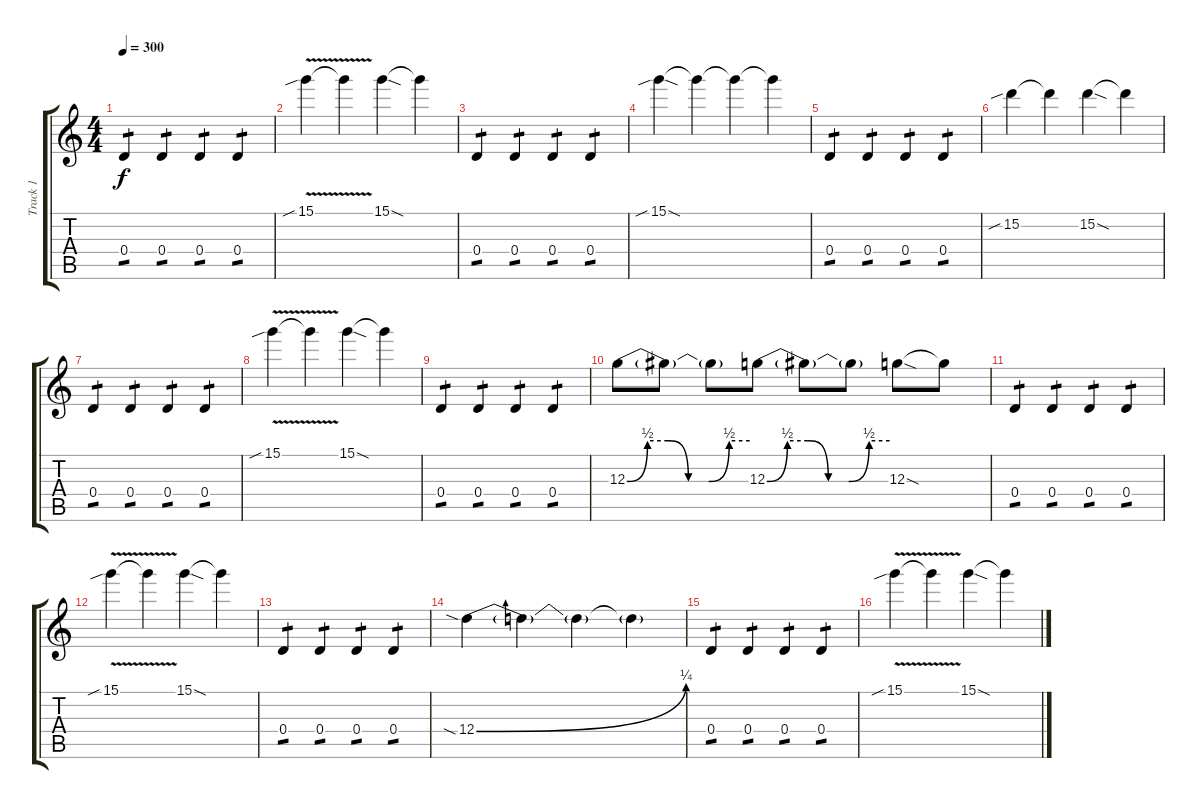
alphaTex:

\track ("Track 1" "Track 1") {instrument overdrivenguitar}
\staff {score tabs}
\tuning (E4 B3 G3 D3 A2 E2) {hide}
\ts (4 4)
\tempo 300
\clef g2
\ks c
0.4.4{tp 1 dy f} 0.4.4{tp 1} 0.4.4{tp 1} 0.4.4{tp 1} |
15.1{v sib}.4 15.1{t}.4 15.1{sod}.4 15.1{t}.4 |
0.4.4{tp 1} 0.4.4{tp 1} 0.4.4{tp 1} 0.4.4{tp 1} |
15.1{sib sod}.4 15.1{t}.4 15.1{t}.4 15.1{t}.4 |
0.4.4{tp 1} 0.4.4{tp 1} 0.4.4{tp 1} 0.4.4{tp 1} |
15.2{sib}.4 15.2{t}.4 15.2{sod}.4 15.2{t}.4 |
0.4.4{tp 1} 0.4.4{tp 1} 0.4.4{tp 1} 0.4.4{tp 1} |
15.1{v sib}.4 15.1{t}.4 15.1{sod}.4 15.1{t}.4 |
0.4.4{tp 1} 0.4.4{tp 1} 0.4.4{tp 1} 0.4.4{tp 1} |
12.3{be (custom 0 0 10 2 20 2 30 0 40 0 50 2 60 2)}.8 12.3{t}.8 12.3{t}.8 12.3{be (custom 0 0 10 2 20 2 30 0 40 0 50 2 60 2)}.8 12.3{t}.8 12.3{t}.8 12.3{sod}.8 12.3{t}.8 |
0.4.4{tp 1} 0.4.4{tp 1} 0.4.4{tp 1} 0.4.4{tp 1} |
15.1{v sib}.4 15.1{t}.4 15.1{sod}.4 15.1{t}.4 |
0.4.4{tp 1} 0.4.4{tp 1} 0.4.4{tp 1} 0.4.4{tp 1} |
12.4{be (bend 0 0 60 1) sia}.4 12.4{t}.4 12.4{t}.4 12.4{t}.4 |
0.4.4{tp 1} 0.4.4{tp 1} 0.4.4{tp 1} 0.4.4{tp 1} |
15.1{v sib}.4 15.1{t}.4 15.1{sod}.4 15.1{t}.4
